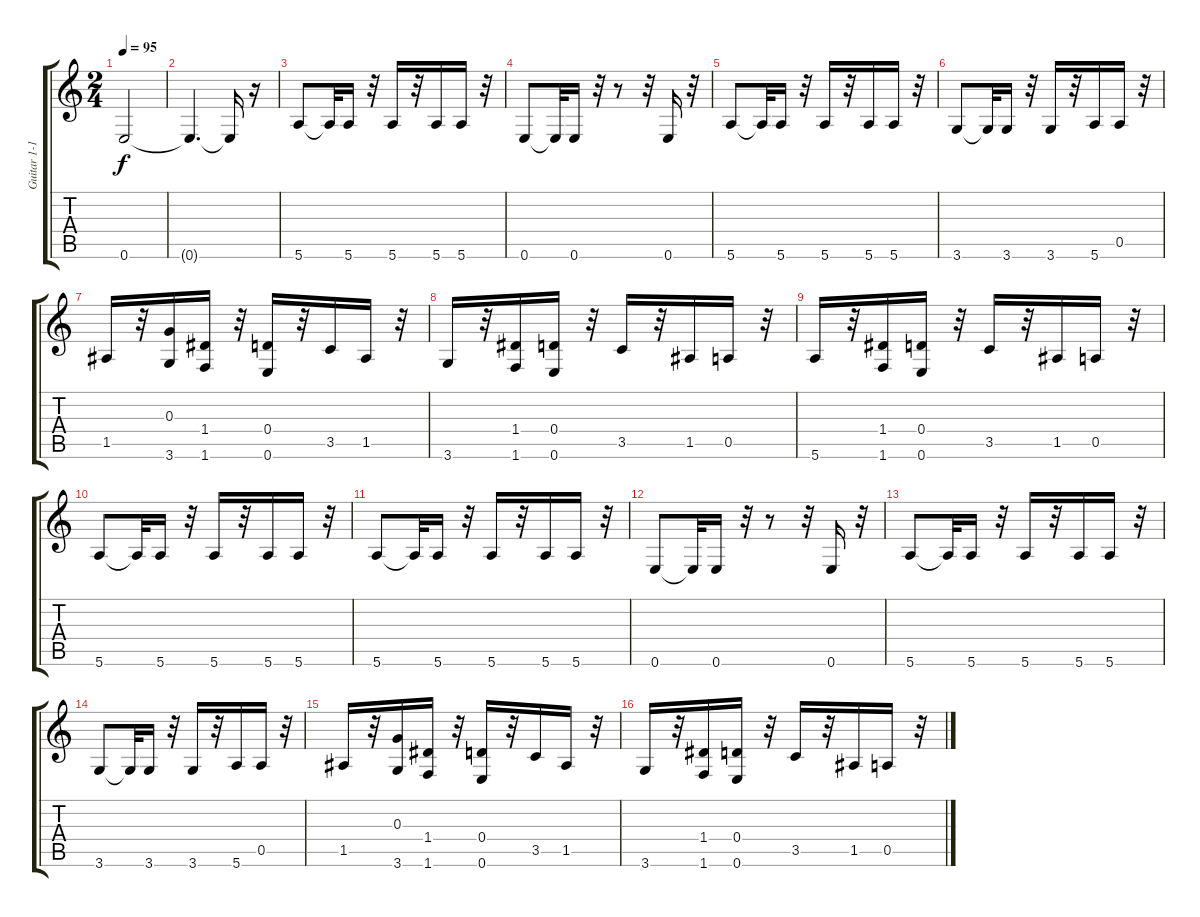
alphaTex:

\track ("Guitar 1-1" "Guitar 1-1") {instrument acousticguitarsteel}
\staff {score tabs}
\tuning (E4 B3 G3 D3 A2 E2) {hide}
\ts (2 4)
\tempo 95
\clef g2
\ks c
0.6.2{dy f} |
0.6{t}.4{d} 0.6{t}.16 r.16 |
5.6.8 5.6{t}.32 5.6.16 r.32 5.6.16 r.32 5.6.16 5.6.16 r.32 |
0.6.8 0.6{t}.32 0.6.16 r.32 r.8 r.32 0.6.16 r.32 |
5.6.8 5.6{t}.32 5.6.16 r.32 5.6.16 r.32 5.6.16 5.6.16 r.32 |
3.6.8 3.6{t}.32 3.6.16 r.32 3.6.16 r.32 5.6.16 0.5.16 r.32 |
1.5.16 r.32 (0.3 3.6).16 (1.4 1.6).16 r.32 (0.4 0.6).16 r.32 3.5.16 1.5.16 r.32 |
3.6.16 r.32 (1.4 1.6).16 (0.4 0.6).16 r.32 3.5.16 r.32 1.5.16 0.5.16 r.32 |
5.6.16 r.32 (1.4 1.6).16 (0.4 0.6).16 r.32 3.5.16 r.32 1.5.16 0.5.16 r.32 |
5.6.8 5.6{t}.32 5.6.16 r.32 5.6.16 r.32 5.6.16 5.6.16 r.32 |
5.6.8 5.6{t}.32 5.6.16 r.32 5.6.16 r.32 5.6.16 5.6.16 r.32 |
0.6.8 0.6{t}.32 0.6.16 r.32 r.8 r.32 0.6.16 r.32 |
5.6.8 5.6{t}.32 5.6.16 r.32 5.6.16 r.32 5.6.16 5.6.16 r.32 |
3.6.8 3.6{t}.32 3.6.16 r.32 3.6.16 r.32 5.6.16 0.5.16 r.32 |
1.5.16 r.32 (0.3 3.6).16 (1.4 1.6).16 r.32 (0.4 0.6).16 r.32 3.5.16 1.5.16 r.32 |
3.6.16 r.32 (1.4 1.6).16 (0.4 0.6).16 r.32 3.5.16 r.32 1.5.16 0.5.16 r.32
